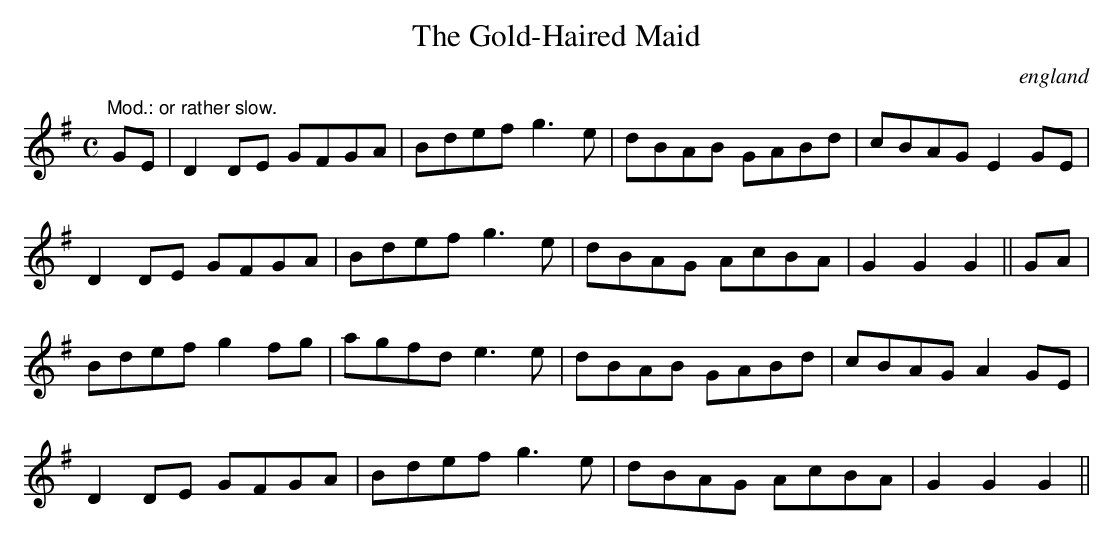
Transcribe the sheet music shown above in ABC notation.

X:1
T:The Gold-Haired Maid
O:england
L:1/8
M:C
K:G
"Mod.: or rather slow."\
GE|D2 DE GFGA|Bdef g3 e|dBAB GABd| cBAG E2 GE|
D2 DE GFGA|Bdef g3 e|dBAG AcBA|G2 G2 G2||GA|
Bdef g2 fg|agfd e3 e|dBAB GABd|cBAG A2 GE|
D2 DE GFGA|Bdef g3 e|dBAG AcBA|G2 G2 G2||
